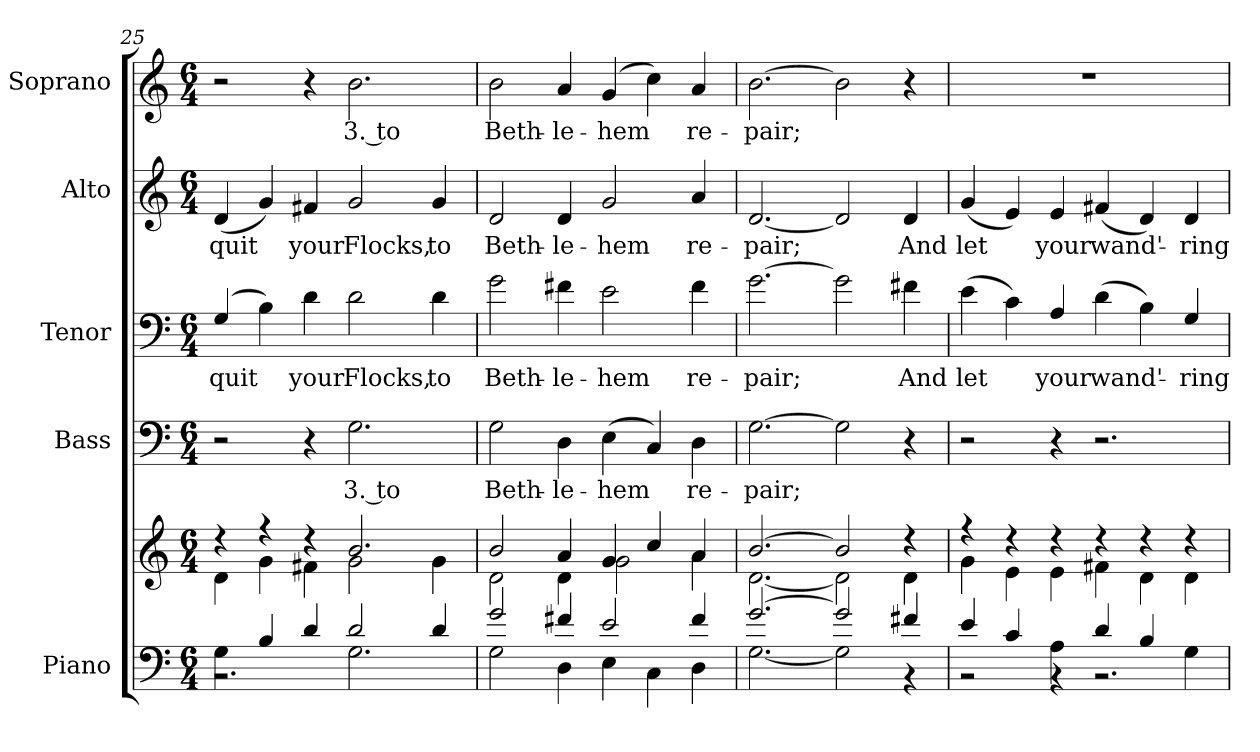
**kern	**kern	**kern	**text	**kern	**text	**kern	**text	**kern	**text
*part5	*part5	*part4	*part4	*part3	*part3	*part2	*part2	*part1	*part1
*staff6	*staff5	*staff4	*staff4	*staff3	*staff3	*staff2	*staff2	*staff1	*staff1
*I"Piano	*	*I"Bass	*	*I"Tenor	*	*I"Alto	*	*I"Soprano	*
*I'Pno.	*	*I'B.	*	*I'T.	*	*I'A.	*	*I'S.	*
!!LO:PB:g=z
*clefF4	*clefG2	*clefF4	*	*clefF4	*	*clefG2	*	*clefG2	*
*k[]	*k[]	*k[]	*	*k[]	*	*k[]	*	*k[]	*
*C:	*C:	*C:	*	*C:	*	*C:	*	*C:	*
*M6/4	*M6/4	*M6/4	*	*M6/4	*	*M6/4	*	*M6/4	*
=25	=25	=25	=25	=25	=25	=25	=25	=25	=25
*^	*^	*	*	*	*	*	*	*	*
!	!	!	!	!	!	!	!LO:LY:b:color=#000000	!	!	!	!
!	!	!	!	!	!	!	!	!	!LO:LY:b:color=#000000	!	!
4Gi\	2.r	4r	4di\	2r	.	(4Gi/	quit	(4di/	quit	2r	.
4Bi/	.	4r	4gi\	.	.	4Bi\)	.	4gi/)	.	.	.
!	!	!	!	!	!	!	!LO:LY:b:color=#000000	!	!	!	!
!	!	!	!	!	!	!	!	!	!LO:LY:b:color=#000000	!	!
4di/	.	4r	4f#Xi\	4r	.	4di\	your	4f#Xi/	your	4r	.
!	!	!	!	!	!LO:LY:b:color=#000000	!	!	!	!	!	!
!	!	!	!	!	!	!	!LO:LY:b:color=#000000	!	!	!	!
!	!	!	!	!	!	!	!	!	!LO:LY:b:color=#000000	!	!
!	!	!	!	!	!	!	!	!	!	!	!LO:LY:b:color=#000000
2di/	2.Gi\	2.bi/	2gi\	2.Gi\	3. to	2di\	Flocks,	2gi/	Flocks,	2.bi\	3. to
!	!	!	!	!	!	!	!LO:LY:b:color=#000000	!	!	!	!
!	!	!	!	!	!	!	!	!	!LO:LY:b:color=#000000	!	!
4di/	.	.	4gi\	.	.	4di\	to	4gi/	to	.	.
=26	=26	=26	=26	=26	=26	=26	=26	=26	=26	=26	=26
!	!	!	!	!	!LO:LY:b:color=#000000	!	!	!	!	!	!
!	!	!	!	!	!	!	!LO:LY:b:color=#000000	!	!	!	!
!	!	!	!	!	!	!	!	!	!LO:LY:b:color=#000000	!	!
!	!	!	!	!	!	!	!	!	!	!	!LO:LY:b:color=#000000
2gi/	2Gi\	2bi/	2di\	2Gi\	Beth-	2gi\	Beth-	2di/	Beth-	2bi\	Beth-
!	!	!	!	!	!LO:LY:b:color=#000000	!	!	!	!	!	!
!	!	!	!	!	!	!	!LO:LY:b:color=#000000	!	!	!	!
!	!	!	!	!	!	!	!	!	!LO:LY:b:color=#000000	!	!
!	!	!	!	!	!	!	!	!	!	!	!LO:LY:b:color=#000000
4f#Xi/	4Di\	4ai/	4di\	4Di\	-le-	4f#Xi\	-le-	4di/	-le-	4ai/	-le-
!	!	!	!	!	!LO:LY:b:color=#000000	!	!	!	!	!	!
!	!	!	!	!	!	!	!LO:LY:b:color=#000000	!	!	!	!
!	!	!	!	!	!	!	!	!	!LO:LY:b:color=#000000	!	!
!	!	!	!	!	!	!	!	!	!	!	!LO:LY:b:color=#000000
2ei/	4Ei\	4gi/	2gi\	(4Ei\	-hem	2ei\	-hem	2gi/	-hem	(4gi/	-hem
.	4Ci\	4cci/	.	4Ci/)	.	.	.	.	.	4cci\)	.
!	!	!	!	!	!LO:LY:b:color=#000000	!	!	!	!	!	!
!	!	!	!	!	!	!	!LO:LY:b:color=#000000	!	!	!	!
!	!	!	!	!	!	!	!	!	!LO:LY:b:color=#000000	!	!
!	!	!	!	!	!	!	!	!	!	!	!LO:LY:b:color=#000000
4f#i/	4Di\	4ai/	4ai\	4Di\	re-	4f#i\	re-	4ai/	re-	4ai/	re-
=27	=27	=27	=27	=27	=27	=27	=27	=27	=27	=27	=27
!	!	!	!	!	!LO:LY:b:color=#000000	!	!	!	!	!	!
!	!	!	!	!	!	!	!LO:LY:b:color=#000000	!	!	!	!
!	!	!	!	!	!	!	!	!	!LO:LY:b:color=#000000	!	!
!	!	!	!	!	!	!	!	!	!	!	!LO:LY:b:color=#000000
[>2.gi/	[<2.Gi\	[>2.bi/	[<2.di\	[>2.Gi\	-pair;	[>2.gi\	-pair;	[<2.di/	-pair;	[>2.bi\	-pair;
2gi/]	2Gi\]	2bi/]	2di\]	2Gi\]	.	2gi\]	.	2di/]	.	2bi\]	.
!	!	!	!	!	!	!	!LO:LY:b:color=#000000	!	!	!	!
!	!	!	!	!	!	!	!	!	!LO:LY:b:color=#000000	!	!
4f#Xi/	4r	4r	4di\	4r	.	4f#Xi\	And	4di/	And	4r	.
!!LO:PB:g=z
=28	=28	=28	=28	=28	=28	=28	=28	=28	=28	=28	=28
!	!	!	!	!	!	!	!LO:LY:b:color=#000000	!	!	!	!
!	!	!	!	!	!	!	!	!	!LO:LY:b:color=#000000	!	!
4ei/	2r	4r	4gi\	2r	.	(4ei\	let	(4gi/	let	1.r	.
4ci/	.	4r	4ei\	.	.	4ci\)	.	4ei/)	.	.	.
!	!	!	!	!	!	!	!LO:LY:b:color=#000000	!	!	!	!
!	!	!	!	!	!	!	!	!	!LO:LY:b:color=#000000	!	!
4Ai\	4r	4r	4ei\	4r	.	4Ai/	your	4ei/	your	.	.
!	!	!	!	!	!	!	!LO:LY:b:color=#000000	!	!	!	!
!	!	!	!	!	!	!	!	!	!LO:LY:b:color=#000000	!	!
4di/	2.r	4r	4f#Xi\	2.r	.	(4di\	wand'-	(4f#Xi/	wand'-	.	.
4Bi/	.	4r	4di\	.	.	4Bi\)	.	4di/)	.	.	.
!	!	!	!	!	!	!	!LO:LY:b:color=#000000	!	!	!	!
!	!	!	!	!	!	!	!	!	!LO:LY:b:color=#000000	!	!
4Gi\	.	4r	4di\	.	.	4Gi/	-ring	4di/	-ring	.	.
*v	*v	*	*	*	*	*	*	*	*	*	*
*	*v	*v	*	*	*	*	*	*	*	*
=	=	=	=	=	=	=	=	=	=
*-	*-	*-	*-	*-	*-	*-	*-	*-	*-
